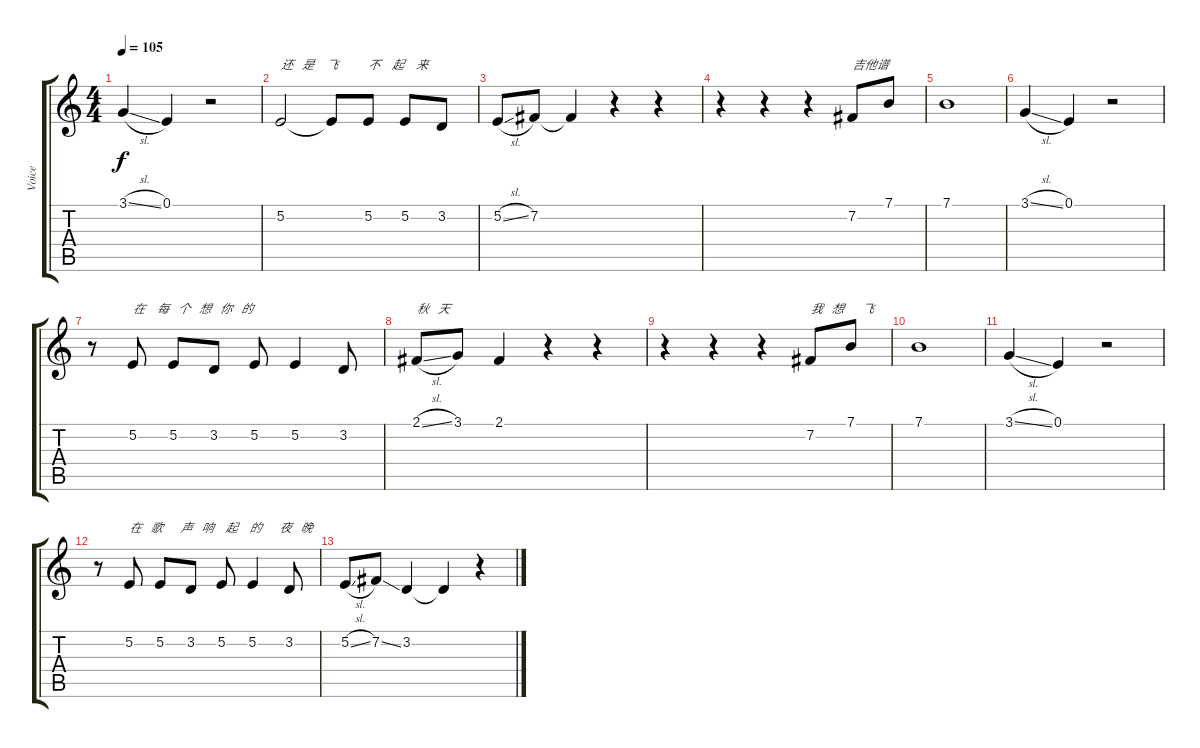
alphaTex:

\track ("Voice" "Voice") {instrument flute}
\staff {score tabs}
\tuning (E4 B3 G3 D3 A2 E2) {hide}
\ts (4 4)
\tempo 105
\clef g2
\ks c
3.1{sl}.4{dy f} 0.1.4 r.2 |
5.2.2{txt "还   是    飞          不    起    来"} 5.2{t}.8 5.2.8 5.2.8 3.2.8 |
5.2{sl}.8 7.2.8 7.2{t}.4 r.4 r.4 |
r.4 r.4 r.4 7.2.8{txt "吉他谱"} 7.1.8 |
7.1.1 |
3.1{sl}.4 0.1.4 r.2 |
r.8 5.2.8{txt "在    每   个   想   你   的    "} 5.2.8 3.2.8 5.2.8 5.2.4 3.2.8 |
2.1{sl}.8{txt "秋   天"} 3.1.8 2.1.4 r.4 r.4 |
r.4 r.4 r.4 7.2.8{txt "我   想      飞"} 7.1.8 |
7.1.1 |
3.1{sl}.4 0.1.4 r.2 |
r.8 5.2.8{txt "在   歌      声   响    起    的      夜   晚"} 5.2.8 3.2.8 5.2.8 5.2.4 3.2.8 |
5.2{sl}.8 7.2{ss}.8 3.2.4 3.2{t}.4 r.4
